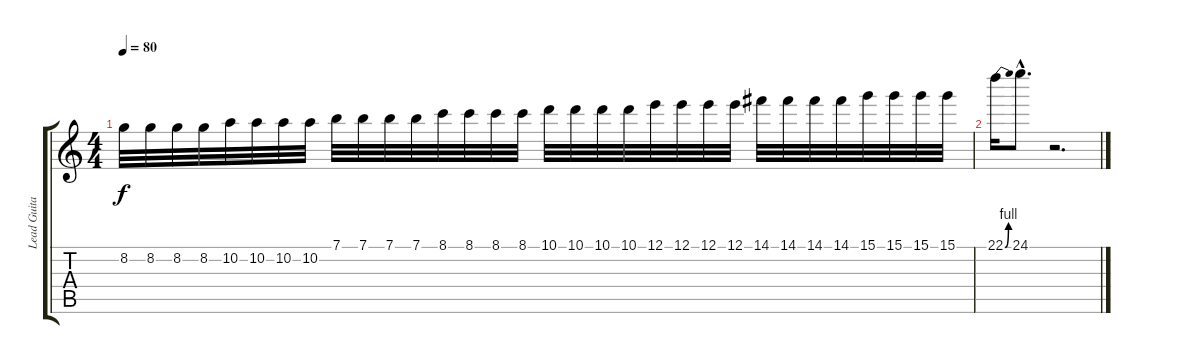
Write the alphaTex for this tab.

\track ("Lead Guitar (P.Rondat)" "Lead Guita") {instrument overdrivenguitar}
\staff {score tabs}
\tuning (E4 B3 G3 D3 A2 E2) {hide}
\ts (4 4)
\tempo 80
\clef g2
\ks c
8.2.32{dy f} 8.2.32 8.2.32 8.2.32 10.2.32 10.2.32 10.2.32 10.2.32 7.1.32 7.1.32 7.1.32 7.1.32 8.1.32 8.1.32 8.1.32 8.1.32 10.1.32 10.1.32 10.1.32 10.1.32 12.1.32 12.1.32 12.1.32 12.1.32 14.1.32 14.1.32 14.1.32 14.1.32 15.1.32 15.1.32 15.1.32 15.1.32 |
22.1{be (bend 0 0 60 4)}.16 24.1{hac}.8{d} r.2{d}
